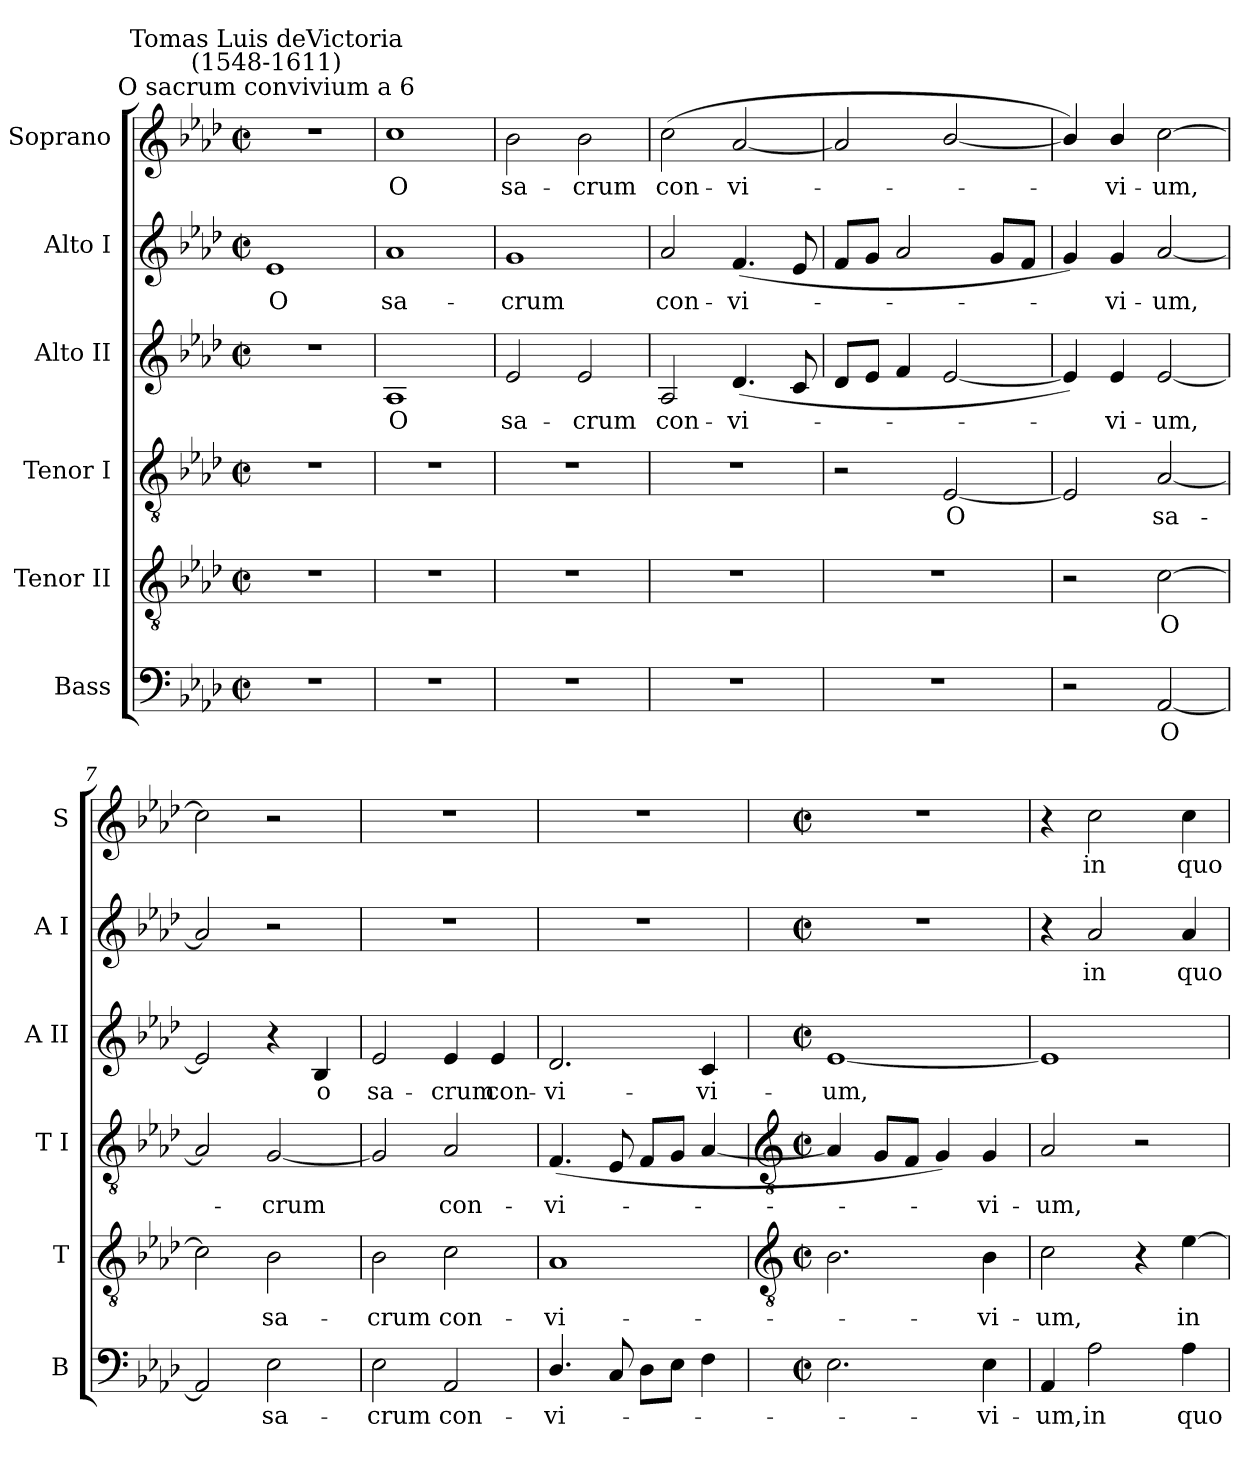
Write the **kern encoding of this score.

**kern	**text	**kern	**text	**kern	**text	**kern	**text	**kern	**text	**kern	**text
*part6	*part6	*part5	*part5	*part4	*part4	*part3	*part3	*part2	*part2	*part1	*part1
*staff6	*staff6	*staff5	*staff5	*staff4	*staff4	*staff3	*staff3	*staff2	*staff2	*staff1	*staff1
*I"Bass	*	*I"Tenor II	*	*I"Tenor I	*	*I"Alto II	*	*I"Alto I	*	*I"Soprano	*
*I'B	*	*I'T	*	*I'T I	*	*I'A II	*	*I'A I	*	*I'S	*
*clefF4	*	*clefGv2	*	*clefGv2	*	*clefG2	*	*clefG2	*	*clefG2	*
*k[b-e-a-d-]	*	*k[b-e-a-d-]	*	*k[b-e-a-d-]	*	*k[b-e-a-d-]	*	*k[b-e-a-d-]	*	*k[b-e-a-d-]	*
*A-:	*	*A-:	*	*A-:	*	*A-:	*	*A-:	*	*A-:	*
*M2/2	*	*M2/2	*	*M2/2	*	*M2/2	*	*M2/2	*	*M2/2	*
*met(c|)	*	*met(c|)	*	*met(c|)	*	*met(c|)	*	*met(c|)	*	*met(c|)	*
=1	=1	=1	=1	=1	=1	=1	=1	=1	=1	=1	=1
!	!	!	!	!	!	!	!	!	!	!LO:TX:a:cj:t=O sacrum convivium a 6	!
!	!	!	!	!	!	!	!	!	!	!LO:TX:a:cj:t=Tomas Luis deVictoria\n(1548-1611)	!
!	!	!	!	!	!	!	!	!	!LO:LY:b	!	!
1r	.	1r	.	1r	.	1r	.	1e-	O	1r	.
=2	=2	=2	=2	=2	=2	=2	=2	=2	=2	=2	=2
!	!	!	!	!	!	!	!LO:LY:b	!	!LO:LY:b	!	!LO:LY:b
1r	.	1r	.	1r	.	1A-	O	1a-	sa-	1cc	O
=3	=3	=3	=3	=3	=3	=3	=3	=3	=3	=3	=3
!	!	!	!	!	!	!	!LO:LY:b	!	!LO:LY:b	!	!LO:LY:b
1r	.	1r	.	1r	.	2e-	sa-	1g	-crum	2b-	sa-
!	!	!	!	!	!	!	!LO:LY:b	!	!	!	!LO:LY:b
.	.	.	.	.	.	2e-	-crum	.	.	2b-	-crum
=4	=4	=4	=4	=4	=4	=4	=4	=4	=4	=4	=4
!	!	!	!	!	!	!	!LO:LY:b	!	!LO:LY:b	!	!LO:LY:b
1r	.	1r	.	1r	.	2A-	con-	2a-	con-	(<2cc	con-
!	!	!	!	!	!	!	!LO:LY:b	!	!LO:LY:b	!	!LO:LY:b
.	.	.	.	.	.	(<4.d-	-vi-	(<4.f	vi-	[2a-	-vi-
.	.	.	.	.	.	8c	.	8e-	.	.	.
=5	=5	=5	=5	=5	=5	=5	=5	=5	=5	=5	=5
1r	.	1r	.	2r	.	8d-L	.	8fL	.	2a-]	.
.	.	.	.	.	.	8e-J	.	8gJ	.	.	.
.	.	.	.	.	.	4f	.	2a-	.	.	.
!	!	!	!	!	!LO:LY:b	!	!	!	!	!	!
.	.	.	.	[2E-	O	[2e-	.	.	.	[2b-/	.
.	.	.	.	.	.	.	.	8gL	.	.	.
.	.	.	.	.	.	.	.	8fJ	.	.	.
=6	=6	=6	=6	=6	=6	=6	=6	=6	=6	=6	=6
2r	.	2r	.	2E-]	.	4e-])	.	4g)	.	4b-/])	.
!	!	!	!	!	!	!	!LO:LY:b	!	!LO:LY:b	!	!LO:LY:b
.	.	.	.	.	.	4e-	vi-	4g	-vi-	4b-/	vi-
!	!LO:LY:b	!	!LO:LY:b	!	!LO:LY:b	!	!LO:LY:b	!	!LO:LY:b	!	!LO:LY:b
[2AA-	O	[2c	O	[2A-	sa-	[2e-	-um,	[2a-	-um,	[2cc	-um,
=7	=7	=7	=7	=7	=7	=7	=7	=7	=7	=7	=7
2AA-]	.	2c]	.	2A-]	.	2e-]	.	2a-]	.	2cc]	.
!	!LO:LY:b	!	!LO:LY:b	!	!LO:LY:b	!	!	!	!	!	!
2E-	sa-	2B-	sa-	[2G	crum	4r	.	2r	.	2r	.
!	!	!	!	!	!	!	!LO:LY:b	!	!	!	!
.	.	.	.	.	.	4B-	o	.	.	.	.
=8	=8	=8	=8	=8	=8	=8	=8	=8	=8	=8	=8
!	!LO:LY:b	!	!LO:LY:b	!	!	!	!LO:LY:b	!	!	!	!
2E-	-crum	2B-	-crum	2G]	.	2e-	sa-	1r	.	1r	.
!	!LO:LY:b	!	!LO:LY:b	!	!LO:LY:b	!	!LO:LY:b	!	!	!	!
2AA-	con-	2c	con-	2A-	con-	4e-	-crum	.	.	.	.
!	!	!	!	!	!	!	!LO:LY:b	!	!	!	!
.	.	.	.	.	.	4e-	con-	.	.	.	.
=9	=9	=9	=9	=9	=9	=9	=9	=9	=9	=9	=9
!	!LO:LY:b	!	!LO:LY:b	!	!LO:LY:b	!	!LO:LY:b	!	!	!	!
4.D-/	-vi-	1A-	-vi-	(<4.F	-vi-	2.d-	-vi-	1r	.	1r	.
8C	.	.	.	8E-	.	.	.	.	.	.	.
8D-L	.	.	.	8FL	.	.	.	.	.	.	.
8E-J	.	.	.	8GJ	.	.	.	.	.	.	.
!	!	!	!	!	!	!	!LO:LY:b	!	!	!	!
4F	.	.	.	[4A-	.	4c	-vi-	.	.	.	.
!!LO:LB:g=z
=10	=10	=10	=10	=10	=10	=10	=10	=10	=10	=10	=10
*	*	*clefGv2	*	*clefGv2	*	*	*	*	*	*	*
*M2/2	*	*M2/2	*	*M2/2	*	*M2/2	*	*M2/2	*	*M2/2	*
*met(c|)	*	*met(c|)	*	*met(c|)	*	*met(c|)	*	*met(c|)	*	*met(c|)	*
!	!	!	!	!	!	!	!LO:LY:b	!	!	!	!
2.E-	.	2.B-	.	4A-]	.	[1e-	-um,	1r	.	1r	.
.	.	.	.	8GL	.	.	.	.	.	.	.
.	.	.	.	8FJ	.	.	.	.	.	.	.
.	.	.	.	4G)	.	.	.	.	.	.	.
!	!LO:LY:b	!	!LO:LY:b	!	!LO:LY:b	!	!	!	!	!	!
4E-	vi-	4B-	vi-	4G	vi-	.	.	.	.	.	.
=11	=11	=11	=11	=11	=11	=11	=11	=11	=11	=11	=11
!	!LO:LY:b	!	!LO:LY:b	!	!LO:LY:b	!	!	!	!	!	!
4AA-	-um,	2c	-um,	2A-	-um,	1e-]	.	4r	.	4r	.
!	!LO:LY:b	!	!	!	!	!	!	!	!LO:LY:b	!	!LO:LY:b
2A-	in	.	.	.	.	.	.	2a-	in	2cc	in
.	.	4r	.	2r	.	.	.	.	.	.	.
!	!LO:LY:b	!	!LO:LY:b	!	!	!	!	!	!LO:LY:b	!	!LO:LY:b
4A-	quo	[4e-	in	.	.	.	.	4a-	quo	4cc	quo
=	=	=	=	=	=	=	=	=	=	=	=
*-	*-	*-	*-	*-	*-	*-	*-	*-	*-	*-	*-
